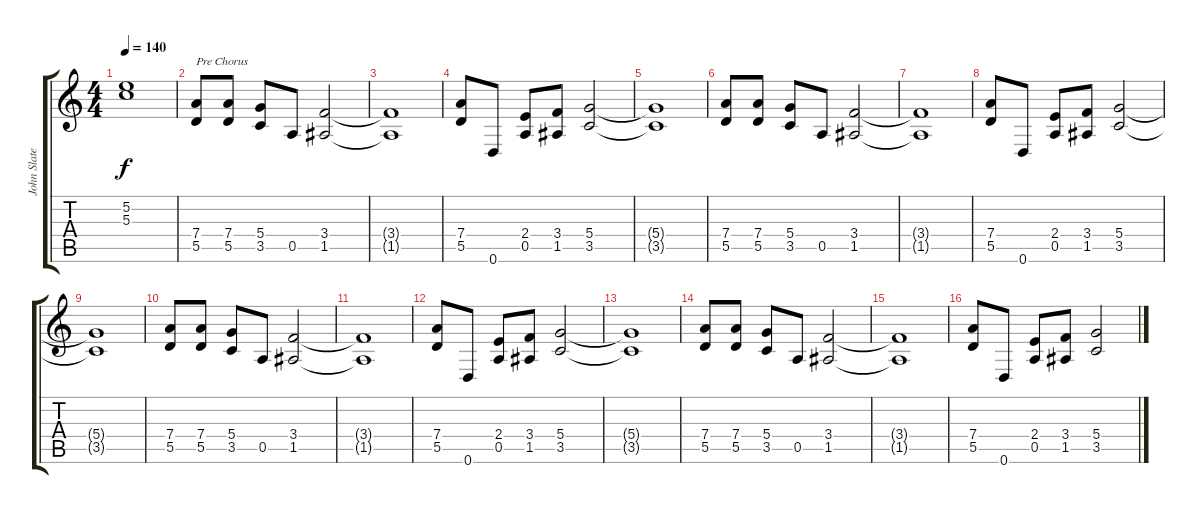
\track ("John Slater" "John Slate") {instrument distortionguitar}
\staff {score tabs}
\tuning (E4 B3 G3 D3 A2 D2) {hide}
\ts (4 4)
\tempo 140
\clef g2
\ks c
(5.2 5.3).1{dy f} |
(7.4 5.5).8{txt "Pre Chorus"} (7.4 5.5).8 (5.4 3.5).8 0.5.8 (3.4 1.5).2 |
(3.4{t} 1.5{t}).1 |
(7.4 5.5).8 0.6.8 (2.4 0.5).8 (3.4 1.5).8 (5.4 3.5).2 |
(5.4{t} 3.5{t}).1 |
(7.4 5.5).8 (7.4 5.5).8 (5.4 3.5).8 0.5.8 (3.4 1.5).2 |
(3.4{t} 1.5{t}).1 |
(7.4 5.5).8 0.6.8 (2.4 0.5).8 (3.4 1.5).8 (5.4 3.5).2 |
(5.4{t} 3.5{t}).1 |
(7.4 5.5).8 (7.4 5.5).8 (5.4 3.5).8 0.5.8 (3.4 1.5).2 |
(3.4{t} 1.5{t}).1 |
(7.4 5.5).8 0.6.8 (2.4 0.5).8 (3.4 1.5).8 (5.4 3.5).2 |
(5.4{t} 3.5{t}).1 |
(7.4 5.5).8 (7.4 5.5).8 (5.4 3.5).8 0.5.8 (3.4 1.5).2 |
(3.4{t} 1.5{t}).1 |
(7.4 5.5).8 0.6.8 (2.4 0.5).8 (3.4 1.5).8 (5.4 3.5).2
